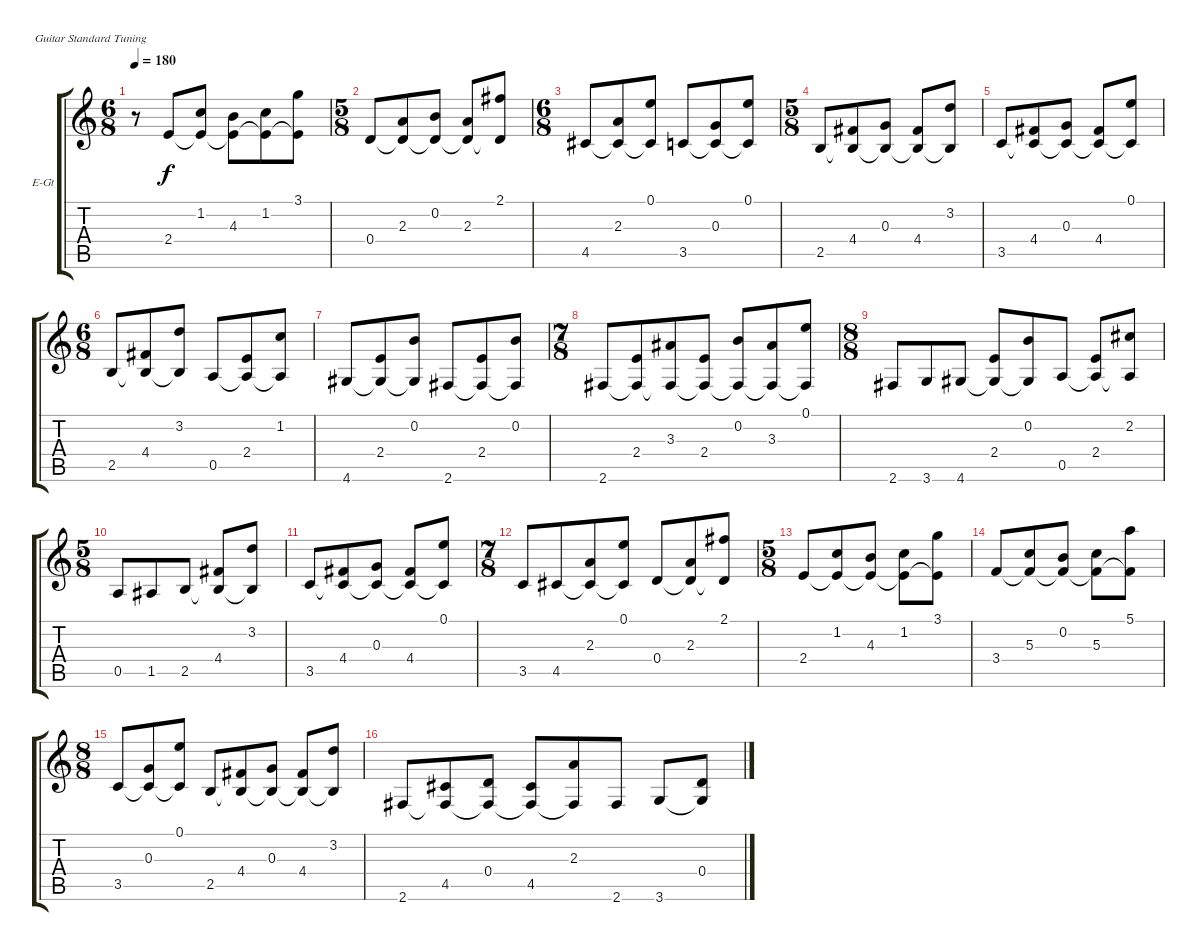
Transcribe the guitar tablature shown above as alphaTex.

\bracketExtendMode groupsimilarinstruments
\firstSystemTrackNameOrientation horizontal
\otherSystemsTrackNameOrientation horizontal
\track ("Al" "E-Gt") {instrument electricguitarclean}
\staff {score tabs}
\tuning (E4 B3 G3 D3 A2 E2)
\ts (6 8)
\tempo 180
\clef g2
\ks c
r.8{dy ff} 2.4.8{dy f} (1.2 2.4{t}).8 (4.3 2.4{t}).8 (1.2 2.4{t}).8 (3.1 2.4{t}).8 |
\ts (5 8)
0.4.8 (2.3 0.4{t}).8 (0.2 0.4{t}).8 (2.3 0.4{t}).8 (2.1 0.4{t}).8 |
\ts (6 8)
4.5.8 (2.3 4.5{t}).8 (0.1 4.5{t}).8 3.5.8 (0.3 3.5{t}).8 (0.1 3.5{t}).8 |
\ts (5 8)
2.5.8 (4.4 2.5{t}).8 (0.3 2.5{t}).8 (4.4 2.5{t}).8 (3.2 2.5{t}).8 |
3.5.8 (4.4 3.5{t}).8 (0.3 3.5{t}).8 (4.4 3.5{t}).8 (0.1 3.5{t}).8 |
\ts (6 8)
2.5.8 (4.4 2.5{t}).8 (3.2 2.5{t}).8 0.5.8 (2.4 0.5{t}).8 (1.2 0.5{t}).8 |
4.6.8 (2.4 4.6{t}).8 (0.2 4.6{t}).8 2.6.8 (2.4 2.6{t}).8 (0.2 2.6{t}).8 |
\ts (7 8)
2.6.8 (2.4 2.6{t}).8 (3.3 2.6{t}).8 (2.4 2.6{t}).8 (0.2 2.6{t}).8 (3.3 2.6{t}).8 (0.1 2.6{t}).8 |
\ts (8 8)
2.6.8 3.6.8 4.6.8 (2.4 4.6{t}).8 (0.2 4.6{t}).8 0.5.8 (2.4 0.5{t}).8 (2.2 0.5{t}).8 |
\ts (5 8)
0.5.8 1.5.8 2.5.8 (4.4 2.5{t}).8 (3.2 2.5{t}).8 |
3.5.8 (4.4 3.5{t}).8 (0.3 3.5{t}).8 (4.4 3.5{t}).8 (0.1 3.5{t}).8 |
\ts (7 8)
3.5.8 4.5.8 (2.3 4.5{t}).8 (0.1 4.5{t}).8 0.4.8 (2.3 0.4{t}).8 (2.1 0.4{t}).8 |
\ts (5 8)
2.4.8 (1.2 2.4{t}).8 (4.3 2.4{t}).8 (1.2 2.4{t}).8 (3.1 2.4{t}).8 |
3.4.8 (5.3 3.4{t}).8 (0.2 3.4{t}).8 (5.3 3.4{t}).8 (5.1 3.4{t}).8 |
\ts (8 8)
3.5.8 (0.3 3.5{t}).8 (0.1 3.5{t}).8 2.5.8 (4.4 2.5{t}).8 (0.3 2.5{t}).8 (4.4 2.5{t}).8 (3.2 2.5{t}).8 |
2.6.8 (4.5 2.6{t}).8 (0.4 2.6{t}).8 (4.5 2.6{t}).8 (2.3 2.6{t}).8 2.6.8 3.6.8 (0.4 3.6{t}).8
